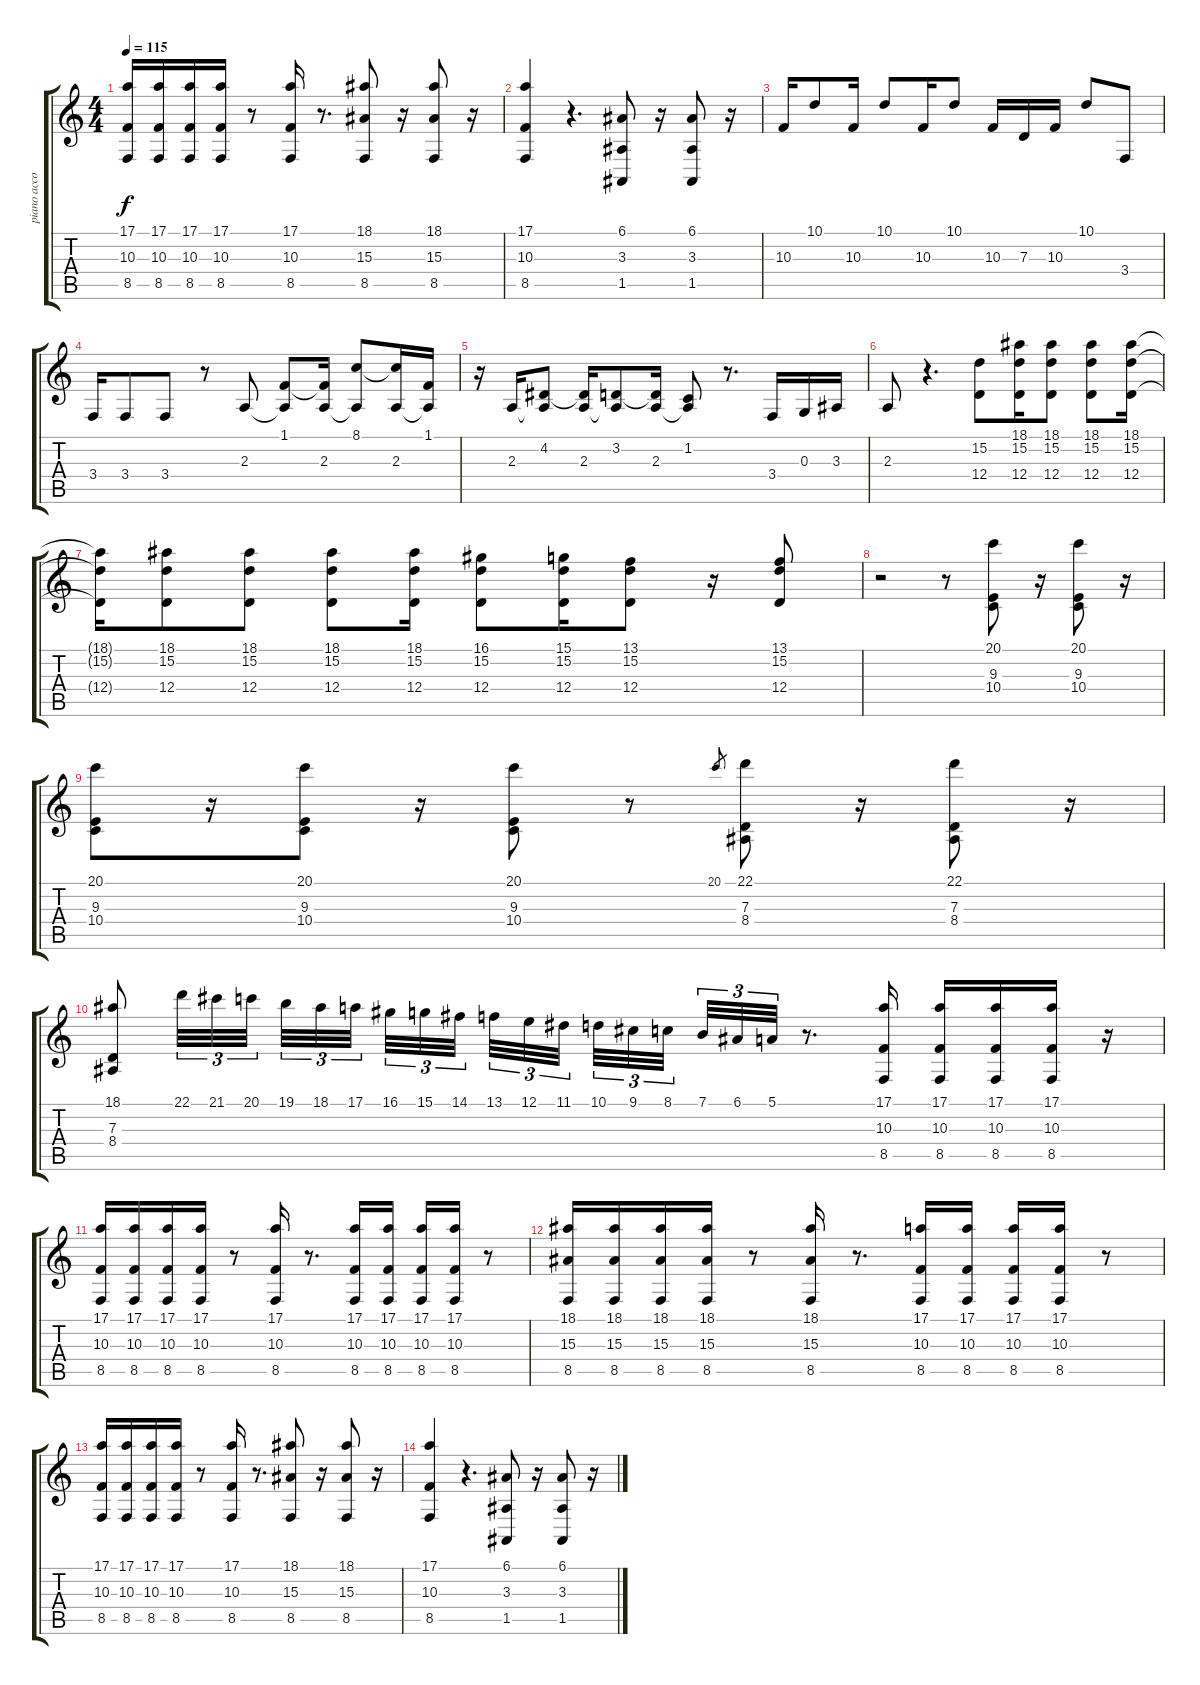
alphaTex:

\track ("piano accompagnement" "piano acco") {instrument brightacousticpiano}
\staff {score tabs}
\tuning (E4 B3 G3 D3 A2 E2) {hide}
\ts (4 4)
\tempo 115
\clef g2
\ks c
(17.1 10.3 8.5).16{dy f} (17.1 10.3 8.5).16 (17.1 10.3 8.5).16 (17.1 10.3 8.5).16 r.8 (17.1 10.3 8.5).16 r.8{d} (18.1 15.3 8.5).8 r.16 (18.1 15.3 8.5).8 r.16 |
(17.1 10.3 8.5).4 r.4{d} (6.1 3.3 1.5).8 r.16 (6.1 3.3 1.5).8 r.16 |
10.3.16{volume 16} 10.1.8 10.3.16 10.1.8 10.3.16 10.1.8 10.3.16 7.3.16 10.3.16 10.1.8 3.4.8 |
3.4.16 3.4.8 3.4.8 r.8 2.3.8 (1.1 2.3{t}).8 (1.1{t} 2.3).16 (8.1 2.3{t}).8 (8.1{t} 2.3).16 (1.1 2.3{t}).16 |
r.16 2.3.16 (4.2 2.3{t}).8 (4.2{t} 2.3).16 (3.2 2.3{t}).8 (3.2{t} 2.3).16 (1.2 2.3{t}).8 r.8{d} 3.4.16 0.3.16 3.3.16 |
2.3.8 r.4{d} (15.2 12.4).8 (18.1 15.2 12.4).16 (18.1 15.2 12.4).8 (18.1 15.2 12.4).8 (18.1 15.2 12.4).16 |
(18.1{t} 15.2{t} 12.4{t}).16 (18.1 15.2 12.4).8 (18.1 15.2 12.4).8 (18.1 15.2 12.4).8 (18.1 15.2 12.4).16 (16.1 15.2 12.4).8 (15.1 15.2 12.4).16 (13.1 15.2 12.4).8 r.16 (13.1 15.2 12.4).8 |
r.2 r.8 (20.1 9.3 10.4).8 r.16 (20.1 9.3 10.4).8 r.16 |
(20.1 9.3 10.4).8 r.16 (20.1 9.3 10.4).8 r.16 (20.1 9.3 10.4).8 r.8 20.1.8{gr} (22.1 7.3 8.4).8 r.16 (22.1 7.3 8.4).8 r.16 |
(18.1 7.3 8.4).8 22.1.32{tu (3 2)} 21.1.32{tu (3 2)} 20.1.32{tu (3 2)} 19.1.32{tu (3 2)} 18.1.32{tu (3 2)} 17.1.32{tu (3 2)} 16.1.32{tu (3 2)} 15.1.32{tu (3 2)} 14.1.32{tu (3 2)} 13.1.32{tu (3 2)} 12.1.32{tu (3 2)} 11.1.32{tu (3 2)} 10.1.32{tu (3 2)} 9.1.32{tu (3 2)} 8.1.32{tu (3 2)} 7.1.32{tu (3 2)} 6.1.32{tu (3 2)} 5.1.32{tu (3 2)} r.8{d} (17.1 10.3 8.5).16 (17.1 10.3 8.5).16 (17.1 10.3 8.5).16 (17.1 10.3 8.5).16 r.16 |
(17.1 10.3 8.5).16{volume 8} (17.1 10.3 8.5).16 (17.1 10.3 8.5).16 (17.1 10.3 8.5).16 r.8 (17.1 10.3 8.5).16 r.8{d} (17.1 10.3 8.5).16 (17.1 10.3 8.5).16 (17.1 10.3 8.5).16 (17.1 10.3 8.5).16 r.8 |
(18.1 15.3 8.5).16 (18.1 15.3 8.5).16 (18.1 15.3 8.5).16 (18.1 15.3 8.5).16 r.8 (18.1 15.3 8.5).16 r.8{d} (17.1 10.3 8.5).16 (17.1 10.3 8.5).16 (17.1 10.3 8.5).16 (17.1 10.3 8.5).16 r.8 |
(17.1 10.3 8.5).16{volume 0} (17.1 10.3 8.5).16 (17.1 10.3 8.5).16 (17.1 10.3 8.5).16 r.8 (17.1 10.3 8.5).16 r.8{d} (18.1 15.3 8.5).8 r.16 (18.1 15.3 8.5).8 r.16 |
(17.1 10.3 8.5).4 r.4{d} (6.1 3.3 1.5).8 r.16 (6.1 3.3 1.5).8 r.16
